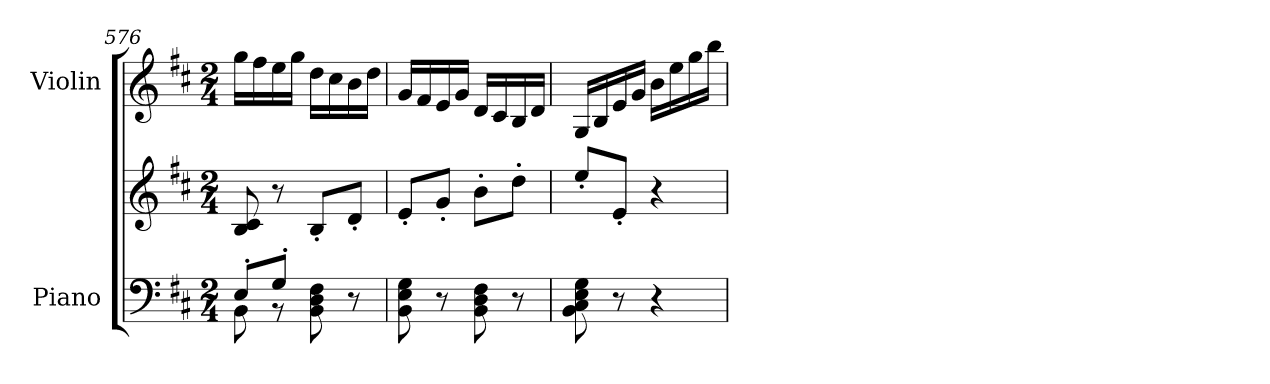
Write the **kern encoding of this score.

**kern	**kern	**kern
*part2	*part2	*part1
*staff3	*staff2	*staff1
*I"Piano	*	*I"Violin
*I'Pno.	*	*I'Vln.
*clefF4	*clefG2	*clefG2
*k[f#c#]	*k[f#c#]	*k[f#c#]
*M2/4	*M2/4	*M2/4
=576	=576	=576
*^	*	*
8E'/L	8BB\	8B/ 8c#/	16gg\LL
.	.	.	16ff#\
8G'/J	8r	8r	16ee\
.	.	.	16gg\JJ
4rFyy	8BB\ 8D\ 8F#\	8B'/L	16dd\LL
.	.	.	16cc#\
.	8r	8d'/J	16b\
.	.	.	16dd\JJ
*v	*v	*	*
!!LO:PB:g=z
=577	=577	=577
8BB\ 8E\ 8G\	8e'/L	16g/LL
.	.	16f#/
8r	8g'/J	16e/
.	.	16g/JJ
8BB\ 8D\ 8F#\	8b'\L	16d/LL
.	.	16c#/
8r	8dd'\J	16B/
.	.	16d/JJ
=578	=578	=578
8BB\ 8C#\ 8E\ 8G\	8ee'/L	16G/LL
.	.	16B/
8r	8e'/J	16e/
.	.	16g/JJ
4r	4r	16b\LL
.	.	16ee\
.	.	16gg\
.	.	16bb\JJ
=	=	=
*-	*-	*-
